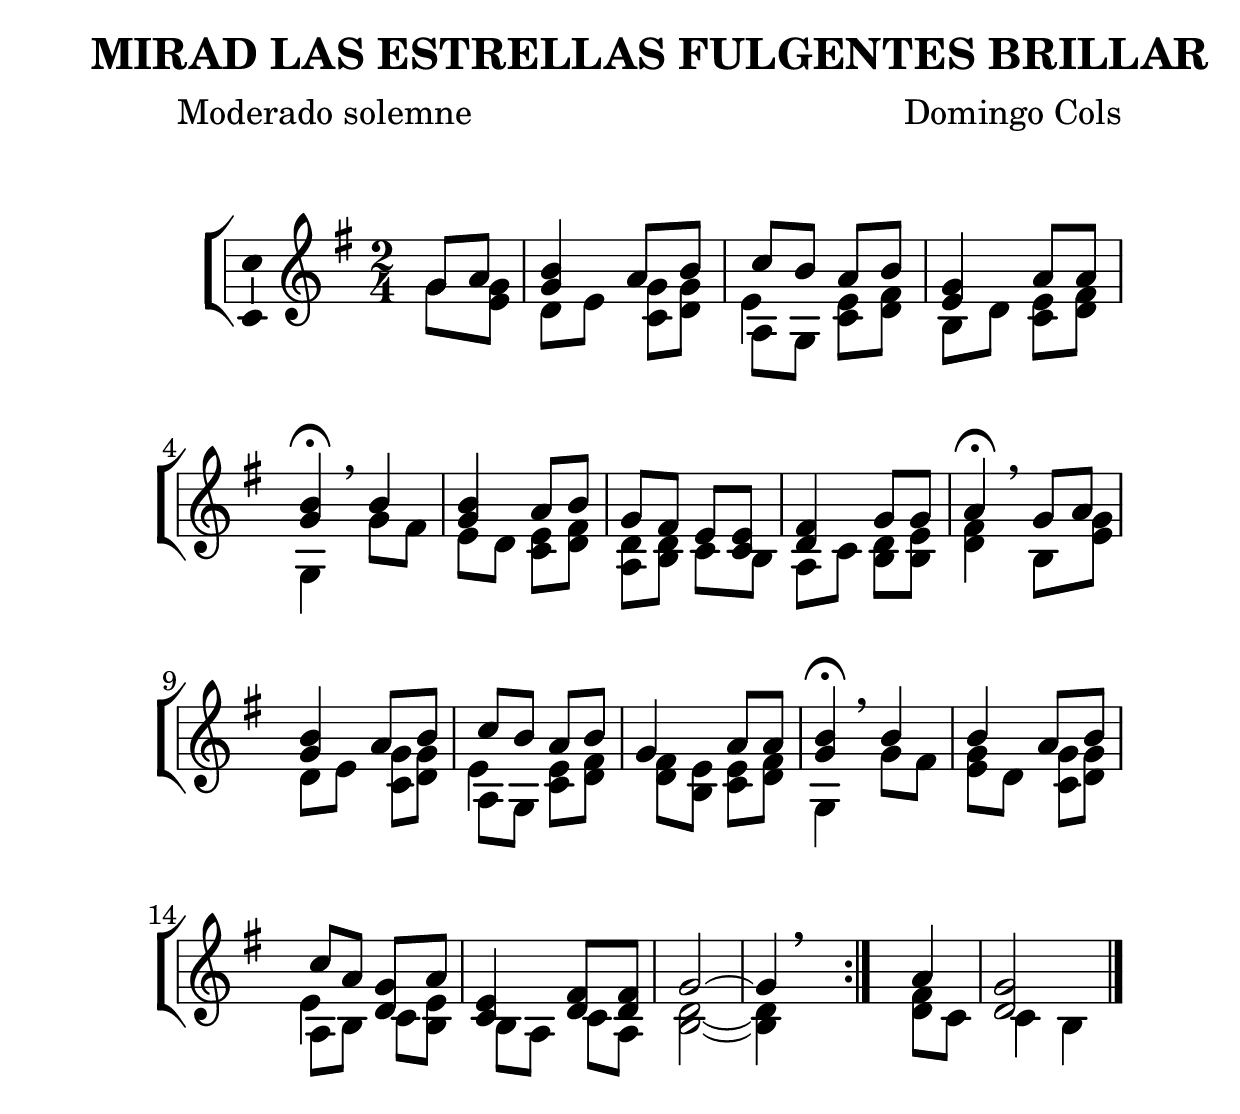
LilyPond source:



%versión de lilypond para la que se ha escrito esta partitura:
\version "2.16.0"

	%Tamaño papel
	#(set-default-paper-size "a4")
	%Tamaño partitura
	#(set-global-staff-size 30)
	%No responde al pulsar sobre una nota
	#(ly:set-option 'point-and-click #f)

%parámetros del encabezamiento:
\header {
	%title = "MIRAD LAS ESTRELLAS FULGENTES BRILLAR"
	title = \markup{\fontsize #-2 "MIRAD LAS ESTRELLAS FULGENTES BRILLAR"}
	subtitle = ""
	composer = "Domingo Cols"
	poet = "Moderado solemne"
	meter = ""
	arranger = ""
%	tagline="Monasterio de la Madre de Dios. Buenafuente del Sistal."
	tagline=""
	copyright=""
	tiempo = ""
	usos = ""
	letra = "Mirad las estrellas fulgentes brillar, sus luces anuncian que Dios ahí está, la noche en silencio, la noche en su paz, murmura esperanzas cumpliéndose ya. Los ángeles santos, que vienen y van, preparan caminos por donde vendrá el Hijo del Padre, el Verbo eternal, al mundo del hombre en carne mortal. Abrid vuestras puertas, ciudades de paz, que el Rey de la gloria ya pronto vendrá; abrid corazones, hermanos, cantad que vuestra esperanza cumplida será. Los justos sabían que el hambre de Dios vendría a colmarla el Dios del Amor, su Vida en su vida, su Amor en su amor, serían un día su gracia y su don. Ven pronto, Mesías, ven pronto, Señor, los hombres hermanos esperan tu voz, tu luz, tu mirada, tu vida, tu amor. Ven pronto, Mesías, sé Dios Salvador. Amén."
	}

%parámetros asociados al papel:
\paper  {
	oddHeaderMarkup = \markup {\fill-line { \on-the-fly #not-first-page \fromproperty #'header:title \on-the-fly #not-first-page \fromproperty #'header:composer }}
	evenHeaderMarkup = \markup {\fill-line { \fromproperty #'header:composer \fromproperty #'header:title }}
	#(set-paper-size "a4")
	print-page-number = ##f
	first-page-number = 1
	print-first-page-number = ##f
%	head-separation = 3.0 \cm
	top-margin = 2.0 \cm
	bottom-margin = 0.0\cm
%%%	bottom-margin = -2.0\cm
	left-margin = 3.0 \cm
	line-width = 16.0 \cm
	indent = 8\mm
	interscoreline = 2.\mm
	between-system-space = 15\mm
%	para que las partituras no llenen la hoja:
	ragged-bottom = ##t
%	idem para la última hoja:
	ragged-last-bottom = ##f
%	para que las partituras llenen el ancho del papel:
	ragged-last = ##f
	after-title-space = 2.5 \cm
%page-count=1
%system-count=6

	%Flexible Vertical Spacing
%	markup-markup-spacing =
%	#'((basic-distance . 15) (minimum-distance . 15) (padding . 3))
	markup-system-spacing =
	#'((basic-distance . 15) (minimum-distance . 15) (padding . 3))
	system-system-spacing =
	#'((basic-distance . 15) (minimum-distance . 15) (padding . 3))
	score-system-spacing =
	#'((basic-distance . 15) (minimum-distance . 15) (padding . 5))
%	top-system-spacing = % header
%	#'((basic-distance . 8) (minimum-distance . 0) (padding . 0))
%	top-markup-spacing =
%	#'((basic-distance . 20) (minimum-distance . 20) (padding . 0))
	last-bottom-spacing = % footer
	#'((basic-distance . 5) (minimum-distance . 5) (padding . 0))
%	score-markup-spacing =
%	#'((basic-distance . 16) (minimum-distance . 13) (padding . 0))

	}


%parámetros que afectan a toda la partitura:
global =  {
	%clave de sol (G):
	\clef G
	%armadura:
%%%	\transpose a b
	\key g \major
	\tempo 4=80
	\set Score.tempoHideNote = ##t
	}


melodia =
%%%	\transpose a b
{
	\relative c'' {

\time 2/4

\partial4

<<
{
\voiceOne
\stemUp

g8 a
<g b>4 a8 b
c8 b a b
<e, g>4 a8 a
<g b>4 \fermata \breathe b4
<g b>4 a8 b
g8 fis e <e c>
<d fis>4 g8 g
a4 \fermata \breathe g8 a
<g b>4 a8 b
c8 b a b
g4 a8 a
<g b>4 \fermata \breathe b4
b4 a8 b
c8 a <d, g> a'
<c, e>4 <d fis>8 <d fis>
g2~
g4 \breathe

s4
\bar ":|"
s4

a4
<d, g>2

}
\new Voice {
\voiceTwo
\stemDown

g8 <e g>
d8 e <c g'> <d g>
<<{\stemDown a8 g}\\{\shiftOn e'4}>> <c e>8 <d fis>
b8 d <c e> <d fis>
g,4 g'8 fis
e8 d <c e> <d fis>
<a d>8 <b d> c b
a8 c <b d> <b e>
<d fis>4 b8 <e g>
d8 e <c g'> <d g>
<<{\stemDown a8 g}\\{\shiftOn e'4}>> <c e>8 <d fis>
<d fis>8 <b e> <c e> <d fis>
g,4 g'8 fis
<e g>8 d <c g'> <d g>
<<{\stemDown a8 b}\\{\shiftOn e4}>> c8 <b e>
b8 a c a
<b d>2~
<b d>4 \breathe

s4
\bar ":|"
s4

<d fis>8 c
c4 b

}
>>

\bar "|."
}
}


texto = \lyricmode {
\set stanza =#"1. " Mi -- _ rad las es -- tre -- _ llas
ful -- gen -- tes bri -- llar,
sus lu -- ces a -- nun -- _ cian
que Dios a -- hí~es -- tá,
la __ _ no -- che~en si -- len -- _ cio,
la no -- che~en su paz,
mur -- mu -- ra~es -- pe -- ran -- _ zas
cum -- plién -- do -- se ya. __
	}

textodos = \lyricmode {
\set stanza =#"2. " Los __ _ án -- ge -- les san -- _ tos,
que vie -- nen y van,
pre -- pa -- ran ca -- mi -- _ nos
por don -- de ven -- drá
el __ _ Hi -- jo del Pa -- _ dre,
el Ver -- bo~e -- ter -- nal,
al mun -- do del hom -- _ bre
en car -- ne mor -- tal. __
	}

textotres = \lyricmode {
\set stanza =#"3. " A -- _ brid vues -- tras puer -- _ tas,
ciu -- da -- des de paz,
que~el Rey de la glo -- _ ria
ya pron -- to ven -- drá;
a -- _ brid co -- ra -- zo -- _ nes,
her -- ma -- nos, can -- tad
que vues -- tra~es -- pe -- ran -- _ za
cum -- pli -- da se -- rá. __
	}

textocuatro = \lyricmode {
\set stanza =#"4. " Los __ _ jus -- tos sa -- bí -- _ an
que~el ham -- bre de Dios
ven -- drí -- a~a col -- mar -- _ la
el Dios del A -- mor,
su __ _ Vi -- da~en su vi -- _ da,
su~A -- mor en su~a -- mor,
se -- rí -- an un dí -- _ a
su gra -- cia~y su don. __
	}

textocinco = \lyricmode {
\set stanza =#"5. " Ven __ _ pron -- to, Me -- sí -- _ as,
ven pron -- to, Se -- ñor,
los hom -- bres her -- ma -- _ nos
es -- pe -- ran tu voz,
tu __ _ luz, tu mi -- ra -- _ da,
tu vi -- da, tu~a -- mor.
Ven pron -- to, Me -- sí -- _ as,
sé Dios Sal -- va -- dor. __
A -- mén.
	}


vozStaff = \context Voice = vozStaff
\with {\consists "Ambitus_engraver"}
<<
	\set Staff.instrumentName = ""
	\set Staff.shortInstrumentName = ""
	\set Staff.midiInstrument = #"acoustic grand"
	\set Staff.midiMinimumVolume = #0.7
	\set Staff.midiMaximumVolume = #0.9
	\global
	\melodia
	>>


textoStaff = \context Lyrics = textoStaff <<
%	\set vocalName =#"1. "
	\set shortVocalName =#"1. "
	\lyricsto vozStaff \texto
	>>

textodosStaff = \context Lyrics = textodosStaff <<
%	\set vocalName =#"2. "
	\set shortVocalName =#"2. "
	\lyricsto vozStaff \textodos
	>>

textotresStaff = \context Lyrics = textotresStaff <<
%	\set vocalName =#"3. "
	\set shortVocalName =#"3. "
	\lyricsto vozStaff \textotres
	>>

textocuatroStaff = \context Lyrics = textocuatroStaff <<
%	\set vocalName =#"4. "
	\set shortVocalName =#"4. "
	\lyricsto vozStaff \textocuatro
	>>

textocincoStaff = \context Lyrics = textocincoStaff <<
%	\set vocalName =#"5. "
	\set shortVocalName =#"5. "
	\lyricsto vozStaff \textocinco
	>>


\book {
	\score {
		\context ChoirStaff {
			\override StaffGroup.SystemStartBracket #'collapse-height = #1
			\override Score.SystemStartBar #'collapse-height = #1
			<<
			\vozStaff
			\textoStaff
			\textodosStaff
			\textotresStaff
			\textocuatroStaff
			\textocincoStaff
			>>
		}
		\layout {
	    		\context {
				\Lyrics
				%\override LyricText #'font-size = #2
				}
	   		\context {
				\Score
				%\override StaffSymbol #'staff-space = #(magstep +3)
%%%				\override InstrumentName #'X-offset = #1.5
				\override InstrumentName #'X-offset = #2.0
				\override InstrumentName #'font-series = #'bold
				}
%%%			\context {
%%%				\Staff
%%%				\remove "Time_signature_engraver"
%%%				\override BarLine #'transparent = ##t
%%%				}
			}
		}
	\score {
		\context ChoirStaff {
			\override StaffGroup.SystemStartBracket #'collapse-height = #1
			\override Score.SystemStartBar #'collapse-height = #1
			<<
			\vozStaff
			>>
		}
		\midi {
	  		\context {
	  			\Score
				tempoWholesPerMinute = #(ly:make-moment 70 4)
				}
			}
		}
}


